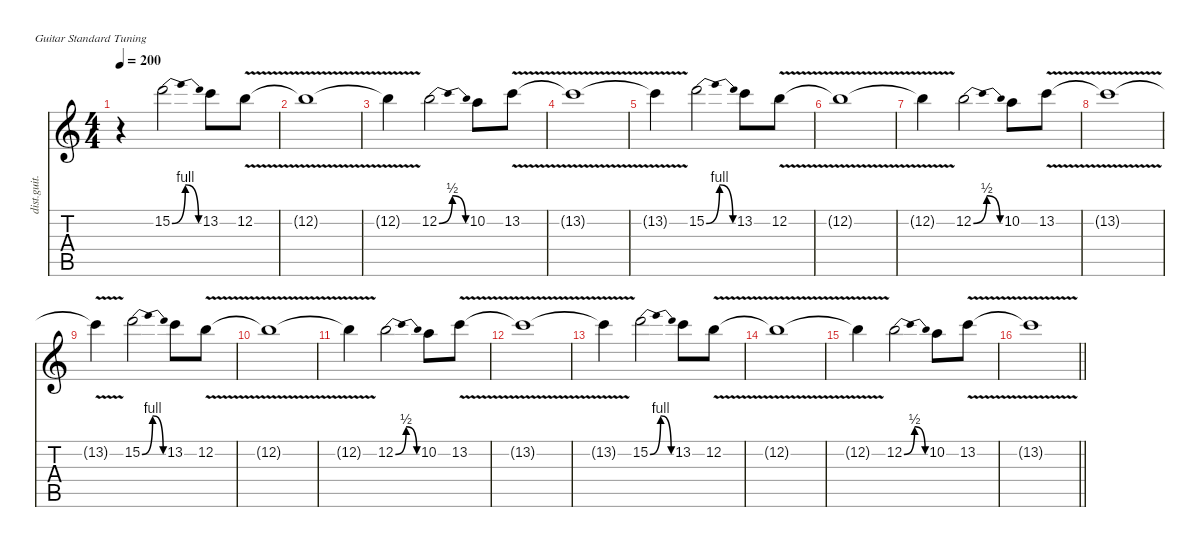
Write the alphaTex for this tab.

\defaultSystemsLayout 4
\hideDynamics
\bracketExtendMode nobrackets
\otherSystemsTrackNameOrientation horizontal
\track ("Distortion guitar 3" "dist.guit.") {instrument distortionguitar}
\staff {score tabs}
\tuning (E4 B3 G3 D3 A2 E2)
\ts (4 4)
\tempo 200
\clef g2
\ks c
r.4{dy f beam Down} 15.2{be (bendrelease 0 0 15 4 30 4 45 0)}.2{beam Down} 13.2.8{beam Down} 12.2{v}.8{beam Down} |
12.2{v t}.1{beam Down} |
12.2{v t}.4{beam Down} 12.2{be (bendrelease 0 0 15 2 30 2 45 0)}.2{beam Down} 10.2.8{beam Down} 13.2{v}.8{beam Down} |
13.2{v t}.1{beam Down} |
13.2{v t}.4{beam Down} 15.2{be (bendrelease 0 0 15 4 30 4 45 0)}.2{beam Down} 13.2.8{beam Down} 12.2{v}.8{beam Down} |
12.2{v t}.1{beam Down} |
12.2{v t}.4{beam Down} 12.2{be (bendrelease 0 0 15 2 30 2 45 0)}.2{beam Down} 10.2.8{beam Down} 13.2{v}.8{beam Down} |
13.2{v t}.1{beam Down} |
13.2{v t}.4{beam Down} 15.2{be (bendrelease 0 0 15 4 30 4 45 0)}.2{beam Down} 13.2.8{beam Down} 12.2{v}.8{beam Down} |
12.2{v t}.1{beam Down} |
12.2{v t}.4{beam Down} 12.2{be (bendrelease 0 0 15 2 30 2 45 0)}.2{beam Down} 10.2.8{beam Down} 13.2{v}.8{beam Down} |
13.2{v t}.1{beam Down} |
13.2{v t}.4{beam Down} 15.2{be (bendrelease 0 0 15 4 30 4 45 0)}.2{beam Down} 13.2.8{beam Down} 12.2{v}.8{beam Down} |
12.2{v t}.1{beam Down} |
12.2{v t}.4{beam Down} 12.2{be (bendrelease 0 0 15 2 30 2 45 0)}.2{beam Down} 10.2.8{beam Down} 13.2{v}.8{beam Down} |
\barLineRight lightlight
13.2{v t}.1{beam Down}
